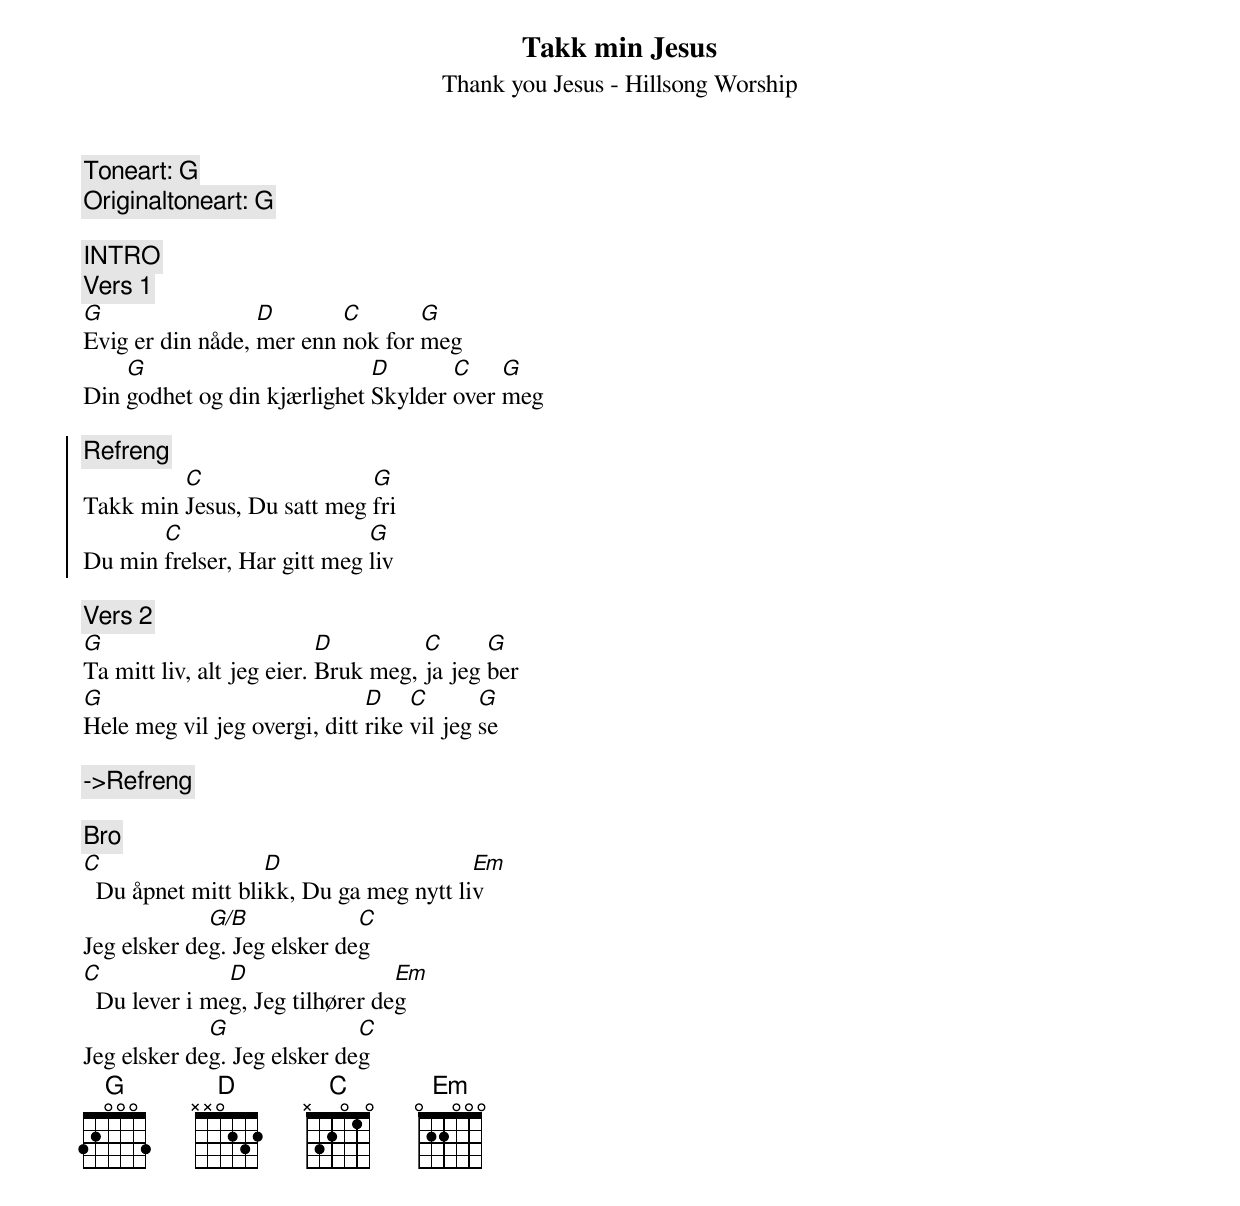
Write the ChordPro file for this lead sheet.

{title:Takk min Jesus}
{subtitle: Thank you Jesus - Hillsong Worship}
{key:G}
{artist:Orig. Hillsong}

{comment:Toneart: [G] }
{comment:Originaltoneart: G}

{comment:INTRO}
{comment:Vers 1}
[G]Evig er din nåde, [D]mer enn [C]nok for [G]meg
Din [G]godhet og din kjærlighet [D]Skylder [C]over [G]meg

{start_of_chorus}
{comment:Refreng}
Takk min [C]Jesus, Du satt meg [G]fri
Du min [C]frelser, Har gitt meg [G]liv
{end_of_chorus}

{comment:Vers 2}
[G]Ta mitt liv, alt jeg eier. [D]Bruk meg, [C]ja jeg [G]ber
[G]Hele meg vil jeg overgi, ditt [D]rike [C]vil jeg [G]se

{comment:->Refreng}

{comment:Bro}
[C]  Du åpnet mitt bli[D]kk, Du ga meg nytt li[Em]v
Jeg elsker de[G/B]g. Jeg elsker de[C]g
[C]  Du lever i me[D]g, Jeg tilhører de[Em]g
Jeg elsker de[G]g. Jeg elsker de[C]g
